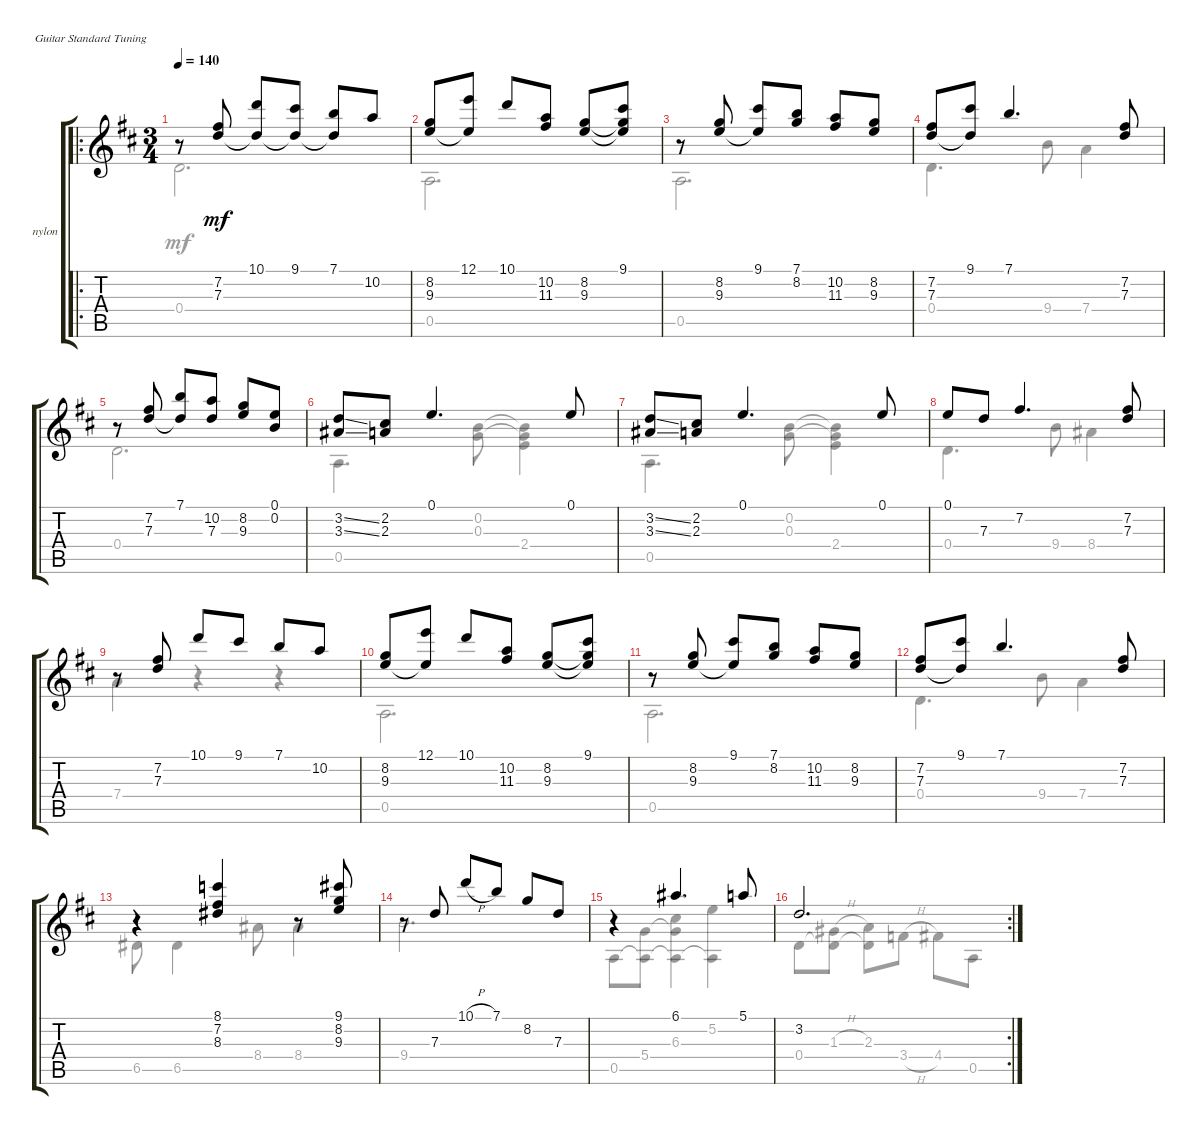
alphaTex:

\bracketExtendMode groupsimilarinstruments
\firstSystemTrackNameOrientation horizontal
\otherSystemsTrackNameOrientation horizontal
\track ("nylon" "nylon") {instrument acousticguitarnylon}
\staff {score tabs}
\tuning (E4 B3 G3 D3 A2 E2)
\voice
\ro
\ts (3 4)
\tempo 140
\clef g2
\ks d
r.8{dy mf instrument acousticguitarnylon} (7.2 7.3).8 (10.1 7.3{t}).8 (9.1 7.3{t}).8 (7.1 7.3{t}).8 10.2.8 |
(8.2 9.3).8 (12.1 9.3{t}).8 10.1.8 (10.2 11.3).8 (8.2 9.3).8 (9.1 8.2{t} 9.3{t}).8 |
r.8 (8.2 9.3).8 (9.1 9.3{t}).8 (7.1 8.2).8 (10.2 11.3).8 (8.2 9.3).8 |
(7.2 7.3).8 (9.1 7.3{t}).8 7.1.4{d} (7.2 7.3).8 |
r.8 (7.2 7.3).8 (7.1 7.3{t}).8 (10.2 7.3).8 (8.2 9.3).8 (0.1 0.2).8 |
(3.2{ss} 3.3{ss}).8 (2.2 2.3).8 0.1.4{d} 0.1.8 |
(3.2{ss} 3.3{ss}).8 (2.2 2.3).8 0.1.4{d} 0.1.8 |
0.1.8 7.3.8 7.2.4{d} (7.2 7.3).8 |
r.8 (7.2 7.3).8 10.1.8 9.1.8 7.1.8 10.2.8 |
(8.2 9.3).8 (12.1 9.3{t}).8 10.1.8 (10.2 11.3).8 (8.2 9.3).8 (9.1 8.2{t} 9.3{t}).8 |
r.8 (8.2 9.3).8 (9.1 9.3{t}).8 (7.1 8.2).8 (10.2 11.3).8 (8.2 9.3).8 |
(7.2 7.3).8 (9.1 7.3{t}).8 7.1.4{d} (7.2 7.3).8 |
r.4 (8.1 7.2 8.3).4 r.8 (9.1 8.2 9.3).8 |
r.8 7.3.8 10.1{h}.8 7.1.8 8.2.8 7.3.8 |
r.4 6.1.4{d} 5.1.8 |
\rc 2
3.2.2{d}
\voice
\clef g2
\ottava regular
\simile none
\ks d
0.4.2{d dy mf} |
0.5.2{d} |
0.5.2{d} |
0.4.4{d} 9.4.8 7.4.4 |
0.4.2{d} |
0.5.4{d} (0.2 0.3).8 (0.2{t} 0.3{t} 2.4).4 |
0.5.4{d} (0.2 0.3).8 (0.2{t} 0.3{t} 2.4).4 |
0.4.4{d} 9.4.8 8.4.4 |
7.4.4 r.4 r.4 |
0.5.2{d} |
0.5.2{d} |
0.4.4{d} 9.4.8 7.4.4 |
6.5.8 6.5.4 8.4.8 8.4.4 |
9.4.2{d} |
0.5.8 (5.4 0.5{t}).8 (6.3 5.4{t} 0.5{t}).4 (5.2 0.5{t}).4 |
0.4.8 (1.3{h} 0.4{t}).8 (2.3 0.4{t}).8 3.4{h}.8 4.4.8 0.5.8
